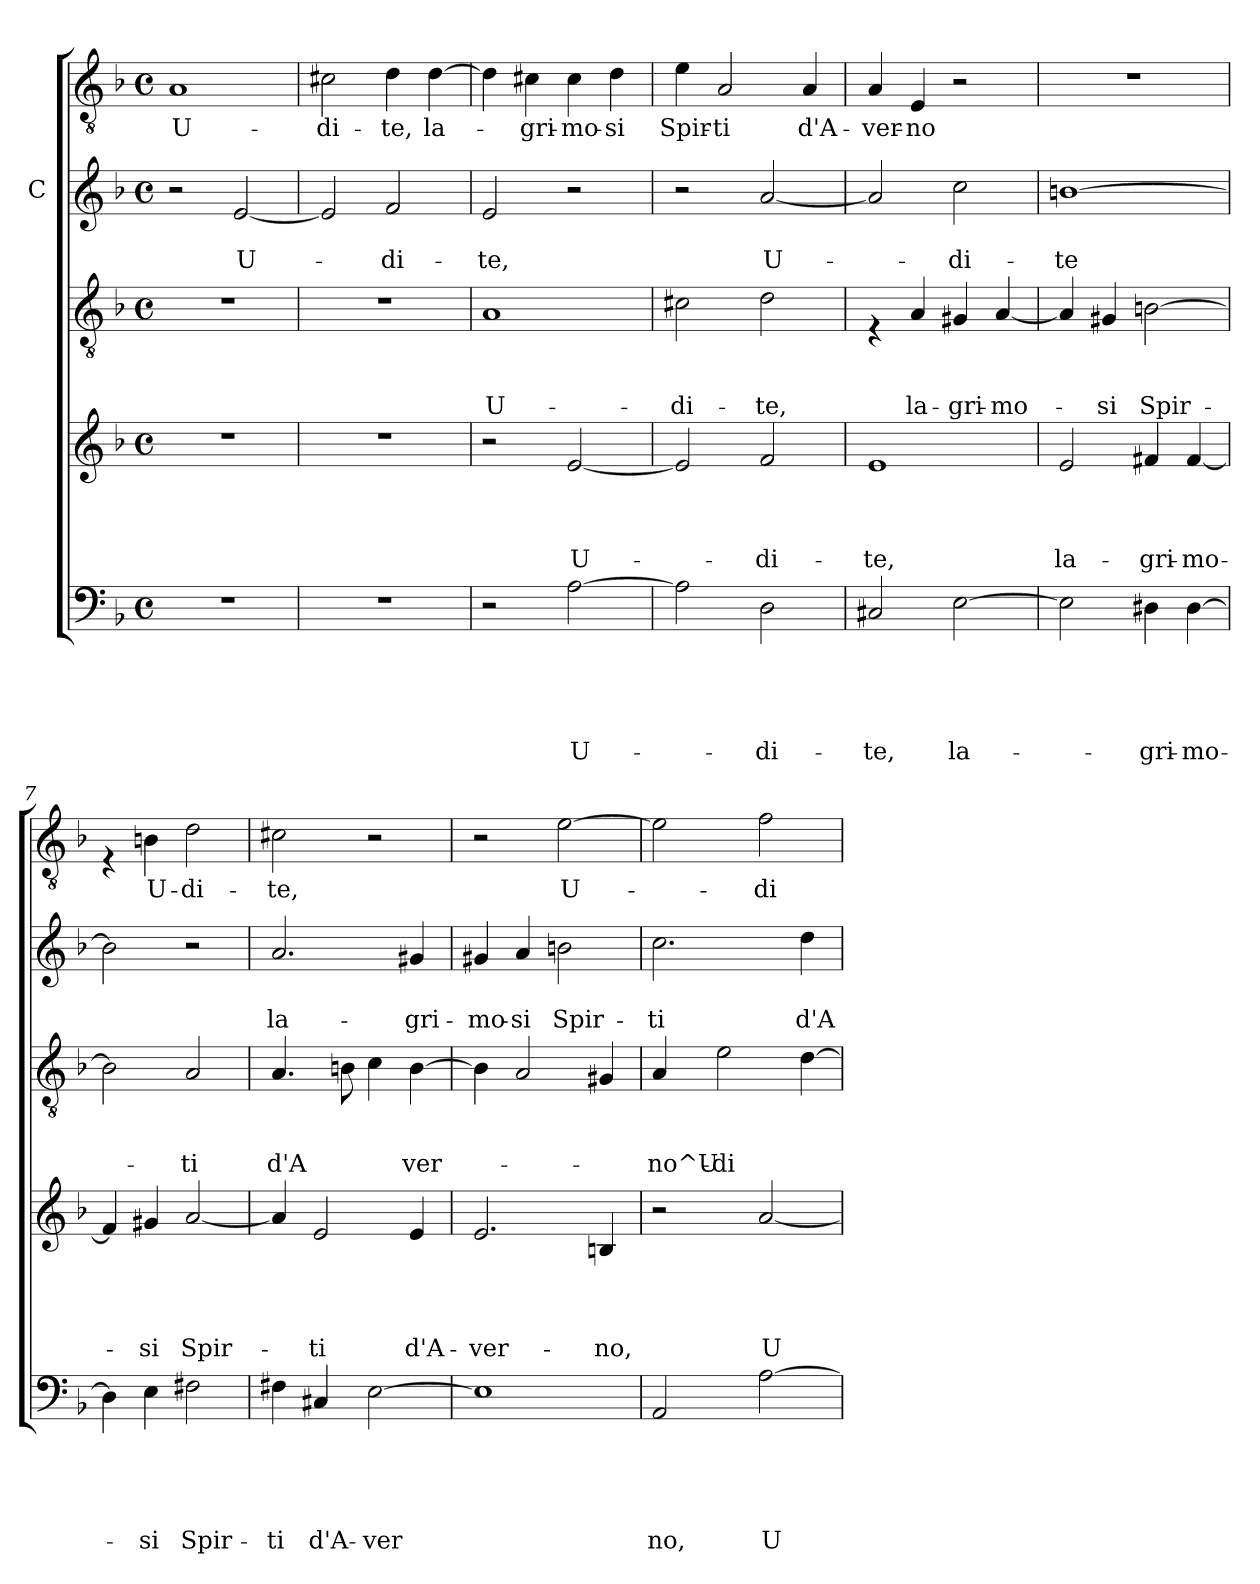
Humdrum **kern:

**kern	**text	**text	**text	**text	**text	**kern	**text	**text	**text	**text	**kern	**text	**text	**text	**kern	**text	**text	**kern	**text
*part5	*part5	*part5	*part5	*part5	*part5	*part4	*part4	*part4	*part4	*part4	*part3	*part3	*part3	*part3	*part2	*part2	*part2	*part1	*part1
*staff5	*staff5	*staff5	*staff5	*staff5	*staff5	*staff4	*staff4	*staff4	*staff4	*staff4	*staff3	*staff3	*staff3	*staff3	*staff2	*staff2	*staff2	*staff1	*staff1
*	*	*	*	*	*	*	*	*	*	*	*	*	*	*	*I"C	*	*	*	*
*clefF4	*	*	*	*	*	*clefG2	*	*	*	*	*clefGv2	*	*	*	*clefG2	*	*	*clefGv2	*
*k[b-]	*	*	*	*	*	*k[b-]	*	*	*	*	*k[b-]	*	*	*	*k[b-]	*	*	*k[b-]	*
*F:	*	*	*	*	*	*F:	*	*	*	*	*F:	*	*	*	*F:	*	*	*F:	*
*M4/4	*	*	*	*	*	*M4/4	*	*	*	*	*M4/4	*	*	*	*M4/4	*	*	*M4/4	*
*met(c)	*	*	*	*	*	*met(c)	*	*	*	*	*met(c)	*	*	*	*met(c)	*	*	*met(c)	*
=1	=1	=1	=1	=1	=1	=1	=1	=1	=1	=1	=1	=1	=1	=1	=1	=1	=1	=1	=1
!	!	!	!	!	!	!	!	!	!	!	!	!	!	!	!	!	!	!	!LO:LY:b
1r	.	.	.	.	.	1r	.	.	.	.	1r	.	.	.	2r	.	.	1A	U-
!	!	!	!	!	!	!	!	!	!	!	!	!	!	!	!	!	!LO:LY:b	!	!
.	.	.	.	.	.	.	.	.	.	.	.	.	.	.	[<2e/	.	U-	.	.
=2	=2	=2	=2	=2	=2	=2	=2	=2	=2	=2	=2	=2	=2	=2	=2	=2	=2	=2	=2
!	!	!	!	!	!	!	!	!	!	!	!	!	!	!	!	!	!	!	!LO:LY:b
1r	.	.	.	.	.	1r	.	.	.	.	1r	.	.	.	2e/]	.	.	2c#X\	-di-
!	!	!	!	!	!	!	!	!	!	!	!	!	!	!	!	!	!LO:LY:b	!	!LO:LY:b
.	.	.	.	.	.	.	.	.	.	.	.	.	.	.	2f/	.	-di-	4d\	-te,
!	!	!	!	!	!	!	!	!	!	!	!	!	!	!	!	!	!	!	!LO:LY:b
.	.	.	.	.	.	.	.	.	.	.	.	.	.	.	.	.	.	[>4d\	la-
=3	=3	=3	=3	=3	=3	=3	=3	=3	=3	=3	=3	=3	=3	=3	=3	=3	=3	=3	=3
!	!	!	!	!	!	!	!	!	!	!	!	!	!	!LO:LY:b	!	!	!LO:LY:b	!	!
2r	.	.	.	.	.	2r	.	.	.	.	1A	.	.	U-	2e/	.	-te,	4d\]	.
!	!	!	!	!	!	!	!	!	!	!	!	!	!	!	!	!	!	!	!LO:LY:b
.	.	.	.	.	.	.	.	.	.	.	.	.	.	.	.	.	.	4c#X\	-gri-
!	!	!	!	!	!LO:LY:b	!	!	!	!	!LO:LY:b	!	!	!	!	!	!	!	!	!LO:LY:b
[>2A\	.	.	.	.	U-	[<2e/	.	.	.	U-	.	.	.	.	2r	.	.	4c#\	-mo-
!	!	!	!	!	!	!	!	!	!	!	!	!	!	!	!	!	!	!	!LO:LY:b
.	.	.	.	.	.	.	.	.	.	.	.	.	.	.	.	.	.	4d\	-si
=4	=4	=4	=4	=4	=4	=4	=4	=4	=4	=4	=4	=4	=4	=4	=4	=4	=4	=4	=4
!	!	!	!	!	!	!	!	!	!	!	!	!	!	!LO:LY:b	!	!	!	!	!LO:LY:b
2A\]	.	.	.	.	.	2e/]	.	.	.	.	2c#X\	.	.	-di-	2r	.	.	4e\	Spir-
!	!	!	!	!	!	!	!	!	!	!	!	!	!	!	!	!	!	!	!LO:LY:b
.	.	.	.	.	.	.	.	.	.	.	.	.	.	.	.	.	.	2A/	-ti
!	!	!	!	!	!LO:LY:b	!	!	!	!	!LO:LY:b	!	!	!	!LO:LY:b	!	!	!LO:LY:b	!	!
2D\	.	.	.	.	-di-	2f/	.	.	.	-di-	2d\	.	.	-te,	[<2a/	.	U-	.	.
!	!	!	!	!	!	!	!	!	!	!	!	!	!	!	!	!	!	!	!LO:LY:b
.	.	.	.	.	.	.	.	.	.	.	.	.	.	.	.	.	.	4A/	d'A-
=5	=5	=5	=5	=5	=5	=5	=5	=5	=5	=5	=5	=5	=5	=5	=5	=5	=5	=5	=5
!	!	!	!	!	!LO:LY:b	!	!	!	!	!LO:LY:b	!	!	!	!	!	!	!	!	!LO:LY:b
2C#X/	.	.	.	.	-te,	1e	.	.	.	-te,	4rE	.	.	.	2a/]	.	.	4A/	-ver-
!	!	!	!	!	!	!	!	!	!	!	!	!	!	!LO:LY:b	!	!	!	!	!LO:LY:b
.	.	.	.	.	.	.	.	.	.	.	4A/	.	.	la-	.	.	.	4E/	-no
!	!	!	!	!	!LO:LY:b	!	!	!	!	!	!	!	!	!LO:LY:b	!	!	!LO:LY:b	!	!
[>2E\	.	.	.	.	la-	.	.	.	.	.	4G#X/	.	.	-gri-	2cc\	.	-di-	2r	.
!	!	!	!	!	!	!	!	!	!	!	!	!	!	!LO:LY:b	!	!	!	!	!
.	.	.	.	.	.	.	.	.	.	.	[<4A/	.	.	-mo-	.	.	.	.	.
!!LO:LB:g=z
=6	=6	=6	=6	=6	=6	=6	=6	=6	=6	=6	=6	=6	=6	=6	=6	=6	=6	=6	=6
!	!	!	!	!	!	!	!	!	!	!LO:LY:b	!	!	!	!	!	!	!LO:LY:b	!	!
2E\]	.	.	.	.	.	2e/	.	.	.	la-	4A/]	.	.	.	[>1bn	.	-te	1r	.
!	!	!	!	!	!	!	!	!	!	!	!	!	!	!LO:LY:b	!	!	!	!	!
.	.	.	.	.	.	.	.	.	.	.	4G#X/	.	.	-si	.	.	.	.	.
!	!	!	!	!	!LO:LY:b	!	!	!	!	!LO:LY:b	!	!	!	!LO:LY:b	!	!	!	!	!
4D#X\	.	.	.	.	-gri-	4f#X/	.	.	.	-gri-	[>2Bn\	.	.	Spir-	.	.	.	.	.
!	!	!	!	!	!LO:LY:b	!	!	!	!	!LO:LY:b	!	!	!	!	!	!	!	!	!
[>4D#\	.	.	.	.	-mo-	[<4f#/	.	.	.	-mo-	.	.	.	.	.	.	.	.	.
=7	=7	=7	=7	=7	=7	=7	=7	=7	=7	=7	=7	=7	=7	=7	=7	=7	=7	=7	=7
4D#\]	.	.	.	.	.	4f#/]	.	.	.	.	2B\]	.	.	.	2b\]	.	.	4rE	.
!	!	!	!	!	!LO:LY:b	!	!	!	!	!LO:LY:b	!	!	!	!	!	!	!	!	!LO:LY:b
4E\	.	.	.	.	-si	4g#X/	.	.	.	-si	.	.	.	.	.	.	.	4Bn\	U-
!	!	!	!	!	!LO:LY:b	!	!	!	!	!LO:LY:b	!	!	!	!LO:LY:b	!	!	!	!	!LO:LY:b
2F#X\	.	.	.	.	Spir-	[<2a/	.	.	.	Spir-	2A/	.	.	-ti	2r	.	.	2d\	-di-
=8	=8	=8	=8	=8	=8	=8	=8	=8	=8	=8	=8	=8	=8	=8	=8	=8	=8	=8	=8
!	!	!	!	!	!LO:LY:b	!	!	!	!	!	!	!	!	!LO:LY:b	!	!	!LO:LY:b	!	!LO:LY:b
4F#X\	.	.	.	.	-ti	4a/]	.	.	.	.	4.A/	.	.	d'A	2.a/	.	la-	2c#X\	-te,
!	!	!	!	!	!LO:LY:b	!	!	!	!	!LO:LY:b	!	!	!	!	!	!	!	!	!
4C#X/	.	.	.	.	d'A-	2e/	.	.	.	-ti	.	.	.	.	.	.	.	.	.
.	.	.	.	.	.	.	.	.	.	.	8Bn\	.	.	.	.	.	.	.	.
!	!	!	!	!	!LO:LY:b	!	!	!	!	!	!	!	!	!	!	!	!	!	!
[>2E\	.	.	.	.	-ver	.	.	.	.	.	4c\	.	.	.	.	.	.	2r	.
!	!	!	!	!	!	!	!	!	!	!LO:LY:b	!	!	!	!LO:LY:b	!	!	!LO:LY:b	!	!
.	.	.	.	.	.	4e/	.	.	.	d'A-	[>4B\	.	.	ver-	4g#X/	.	-gri-	.	.
=9	=9	=9	=9	=9	=9	=9	=9	=9	=9	=9	=9	=9	=9	=9	=9	=9	=9	=9	=9
!	!	!	!	!	!	!	!	!	!	!LO:LY:b	!	!	!	!	!	!	!LO:LY:b	!	!
1E]	.	.	.	.	.	2.e/	.	.	.	-ver-	4B\]	.	.	.	4g#X/	.	-mo-	2r	.
!	!	!	!	!	!	!	!	!	!	!	!	!	!	!	!	!	!LO:LY:b	!	!
.	.	.	.	.	.	.	.	.	.	.	2A/	.	.	.	4a/	.	-si	.	.
!	!	!	!	!	!	!	!	!	!	!	!	!	!	!	!	!	!LO:LY:b	!	!LO:LY:b
.	.	.	.	.	.	.	.	.	.	.	.	.	.	.	2bn\	.	Spir-	[>2e\	U-
!	!	!	!	!	!	!	!	!	!	!LO:LY:b	!	!	!	!	!	!	!	!	!
.	.	.	.	.	.	4Bn/	.	.	.	-no,	4G#X/	.	.	.	.	.	.	.	.
=10	=10	=10	=10	=10	=10	=10	=10	=10	=10	=10	=10	=10	=10	=10	=10	=10	=10	=10	=10
!	!	!	!	!	!LO:LY:b	!	!	!	!	!	!	!	!	!LO:LY:b	!	!	!LO:LY:b	!	!
2AA/	.	.	.	.	no,	2r	.	.	.	.	4A/	.	.	-no^U-	2.cc\	.	-ti	2e\]	.
!	!	!	!	!	!	!	!	!	!	!	!	!	!	!LO:LY:b	!	!	!	!	!
.	.	.	.	.	.	.	.	.	.	.	2e\	.	.	-di	.	.	.	.	.
!	!	!	!	!	!LO:LY:b	!	!	!	!	!LO:LY:b	!	!	!	!	!	!	!	!	!LO:LY:b
[>2A\	.	.	.	.	U-	[<2a/	.	.	.	U-	.	.	.	.	.	.	.	2f\	-di-
!	!	!	!	!	!	!	!	!	!	!	!	!	!	!	!	!	!LO:LY:b	!	!
.	.	.	.	.	.	.	.	.	.	.	[>4d\	.	.	.	4dd\	.	d'A-	.	.
=	=	=	=	=	=	=	=	=	=	=	=	=	=	=	=	=	=	=	=
*-	*-	*-	*-	*-	*-	*-	*-	*-	*-	*-	*-	*-	*-	*-	*-	*-	*-	*-	*-
